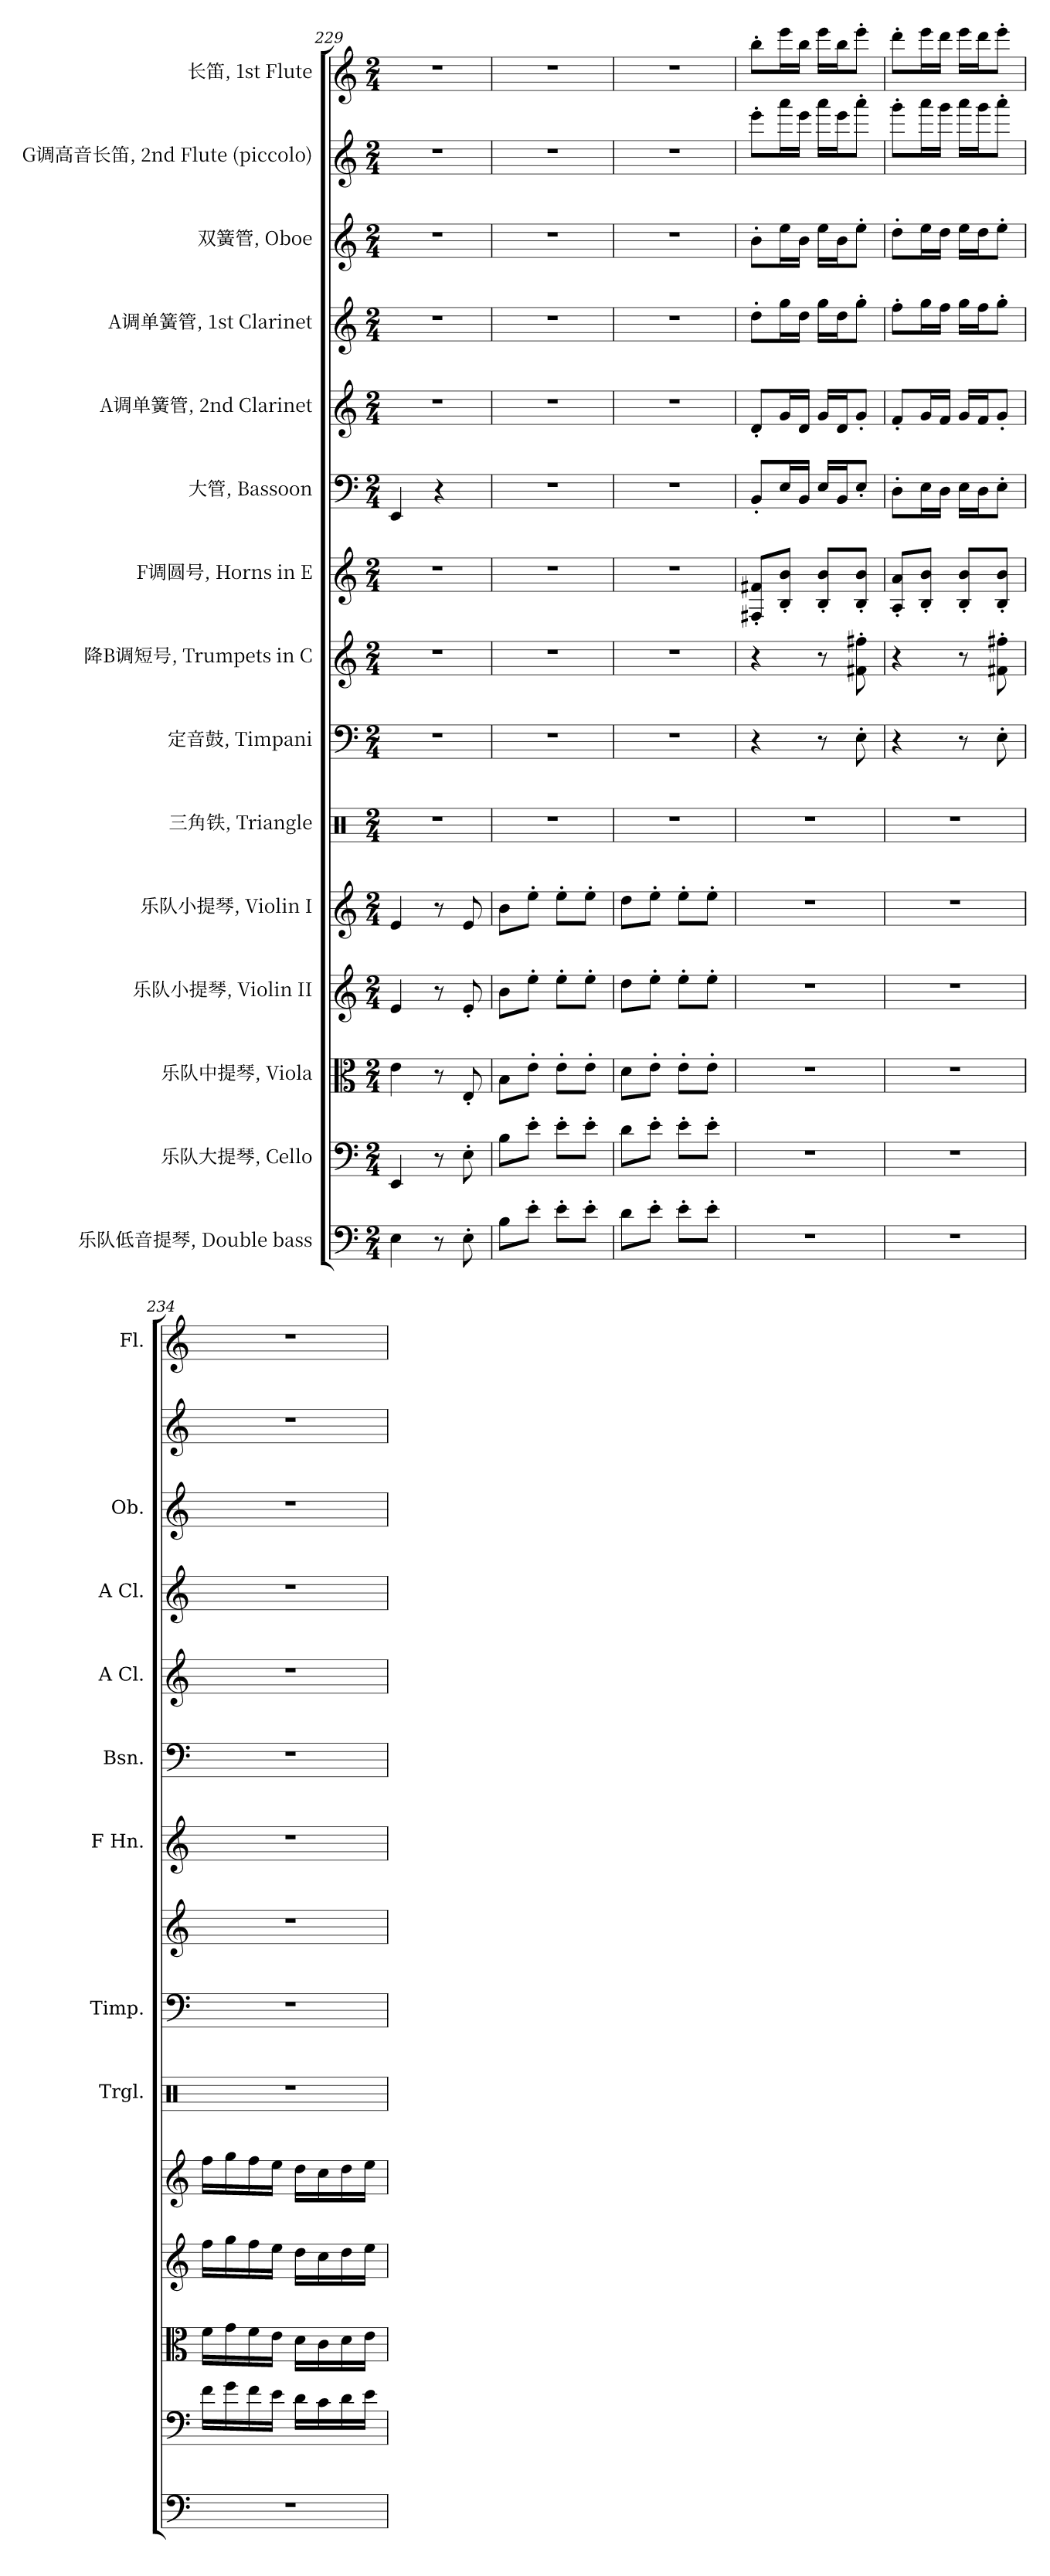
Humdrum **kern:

**kern	**kern	**kern	**kern	**kern	**kern	**kern	**kern	**kern	**kern	**kern	**kern	**kern	**kern	**kern
*part15	*part14	*part13	*part12	*part11	*part10	*part9	*part8	*part7	*part6	*part5	*part4	*part3	*part2	*part1
*staff15	*staff14	*staff13	*staff12	*staff11	*staff10	*staff9	*staff8	*staff7	*staff6	*staff5	*staff4	*staff3	*staff2	*staff1
*I"乐队低音提琴, Double bass	*I"乐队大提琴, Cello	*I"乐队中提琴, Viola	*I"乐队小提琴, Violin II	*I"乐队小提琴, Violin I	*I"三角铁, Triangle	*I"定音鼓, Timpani	*I"降B调短号, Trumpets in C	*I"F调圆号, Horns in E	*I"大管, Bassoon	*I"A调单簧管, 2nd Clarinet	*I"A调单簧管, 1st Clarinet	*I"双簧管, Oboe	*I"G调高音长笛, 2nd Flute (piccolo)	*I"长笛, 1st Flute
*	*	*	*	*	*I'Trgl.	*I'Timp.	*	*I'F Hn.	*I'Bsn.	*I'A Cl.	*I'A Cl.	*I'Ob.	*	*I'Fl.
*clefF4	*clefF4	*clefC3	*clefG2	*clefG2	*clefX	*clefF4	*clefG2	*clefG2	*clefF4	*clefG2	*clefG2	*clefG2	*clefG2	*clefG2
*ITrd7c12	*	*	*	*	*	*	*ITrd1c2	*ITrd4c7	*	*ITrd2c3	*ITrd2c3	*	*ITrd-4c-7	*
*k[]	*k[]	*k[]	*k[]	*k[]	*k[]	*k[]	*k[b-e-]	*k[b-]	*k[]	*k[f#c#g#]	*k[f#c#g#]	*k[]	*k[f#]	*k[]
*M2/4	*M2/4	*M2/4	*M2/4	*M2/4	*M2/4	*M2/4	*M2/4	*M2/4	*M2/4	*M2/4	*M2/4	*M2/4	*M2/4	*M2/4
=229	=229	=229	=229	=229	=229	=229	=229	=229	=229	=229	=229	=229	=229	=229
4EE\	4EE/	4e\	4e/	4e/	2r	2r	2r	2r	4EE/	2r	2r	2r	2r	2r
8r	8r	8r	8r	8r	.	.	.	.	4r	.	.	.	.	.
8EE'\	8E'\	8E'/	8e'/	8e/	.	.	.	.	.	.	.	.	.	.
=230	=230	=230	=230	=230	=230	=230	=230	=230	=230	=230	=230	=230	=230	=230
8BB\L	8B\L	8B\L	8b\L	8b\L	2r	2r	2r	2r	2r	2r	2r	2r	2r	2r
8E'\J	8e'\J	8e'\J	8ee'\J	8ee'\J	.	.	.	.	.	.	.	.	.	.
8E'\L	8e'\L	8e'\L	8ee'\L	8ee'\L	.	.	.	.	.	.	.	.	.	.
8E'\J	8e'\J	8e'\J	8ee'\J	8ee'\J	.	.	.	.	.	.	.	.	.	.
!!LO:PB:g=z
=231	=231	=231	=231	=231	=231	=231	=231	=231	=231	=231	=231	=231	=231	=231
8D\L	8d\L	8d\L	8dd\L	8dd\L	2r	2r	2r	2r	2r	2r	2r	2r	2r	2r
8E'\J	8e'\J	8e'\J	8ee'\J	8ee'\J	.	.	.	.	.	.	.	.	.	.
8E'\L	8e'\L	8e'\L	8ee'\L	8ee'\L	.	.	.	.	.	.	.	.	.	.
8E'\J	8e'\J	8e'\J	8ee'\J	8ee'\J	.	.	.	.	.	.	.	.	.	.
=232	=232	=232	=232	=232	=232	=232	=232	=232	=232	=232	=232	=232	=232	=232
2r	2r	2r	2r	2r	2r	4r	4r	8BBn/' 8Bn/'L	8BB'/L	8B'/L	8b'\L	8b'\L	8bbb'\L	8bb'\L
.	.	.	.	.	.	.	.	8E/' 8e/'J	16E/L	16e/L	16ee\L	16ee\L	16eeee\L	16eee\L
.	.	.	.	.	.	.	.	.	16BB/JJ	16B/JJ	16b\JJ	16b\JJ	16bbb\JJ	16bb\JJ
.	.	.	.	.	.	8r	8r	8E/' 8e/'L	16E/LL	16e/LL	16ee\LL	16ee\LL	16eeee\LL	16eee\LL
.	.	.	.	.	.	.	.	.	16BB/J	16B/J	16b\J	16b\J	16bbb\J	16bb\J
.	.	.	.	.	.	8E'\	8en\' 8een\'	8E/' 8e/'J	8E'/J	8e'/J	8ee'\J	8ee'\J	8eeee'\J	8eee'\J
=233	=233	=233	=233	=233	=233	=233	=233	=233	=233	=233	=233	=233	=233	=233
2r	2r	2r	2r	2r	2r	4r	4r	8D/' 8d/'L	8D'\L	8d'/L	8dd'\L	8dd'\L	8dddd'\L	8ddd'\L
.	.	.	.	.	.	.	.	8E/' 8e/'J	16E\L	16e/L	16ee\L	16ee\L	16eeee\L	16eee\L
.	.	.	.	.	.	.	.	.	16D\JJ	16d/JJ	16dd\JJ	16dd\JJ	16dddd\JJ	16ddd\JJ
.	.	.	.	.	.	8r	8r	8E/' 8e/'L	16E\LL	16e/LL	16ee\LL	16ee\LL	16eeee\LL	16eee\LL
.	.	.	.	.	.	.	.	.	16D\J	16d/J	16dd\J	16dd\J	16dddd\J	16ddd\J
.	.	.	.	.	.	8E'\	8en\' 8een\'	8E/' 8e/'J	8E'\J	8e'/J	8ee'\J	8ee'\J	8eeee'\J	8eee'\J
=234	=234	=234	=234	=234	=234	=234	=234	=234	=234	=234	=234	=234	=234	=234
2r	16f\LL	16f\LL	16ff\LL	16ff\LL	2r	2r	2r	2r	2r	2r	2r	2r	2r	2r
.	16g\	16g\	16gg\	16gg\	.	.	.	.	.	.	.	.	.	.
.	16f\	16f\	16ff\	16ff\	.	.	.	.	.	.	.	.	.	.
.	16e\JJ	16e\JJ	16ee\JJ	16ee\JJ	.	.	.	.	.	.	.	.	.	.
.	16d\LL	16d\LL	16dd\LL	16dd\LL	.	.	.	.	.	.	.	.	.	.
.	16c\	16c\	16cc\	16cc\	.	.	.	.	.	.	.	.	.	.
.	16d\	16d\	16dd\	16dd\	.	.	.	.	.	.	.	.	.	.
.	16e\JJ	16e\JJ	16ee\JJ	16ee\JJ	.	.	.	.	.	.	.	.	.	.
=	=	=	=	=	=	=	=	=	=	=	=	=	=	=
*-	*-	*-	*-	*-	*-	*-	*-	*-	*-	*-	*-	*-	*-	*-
